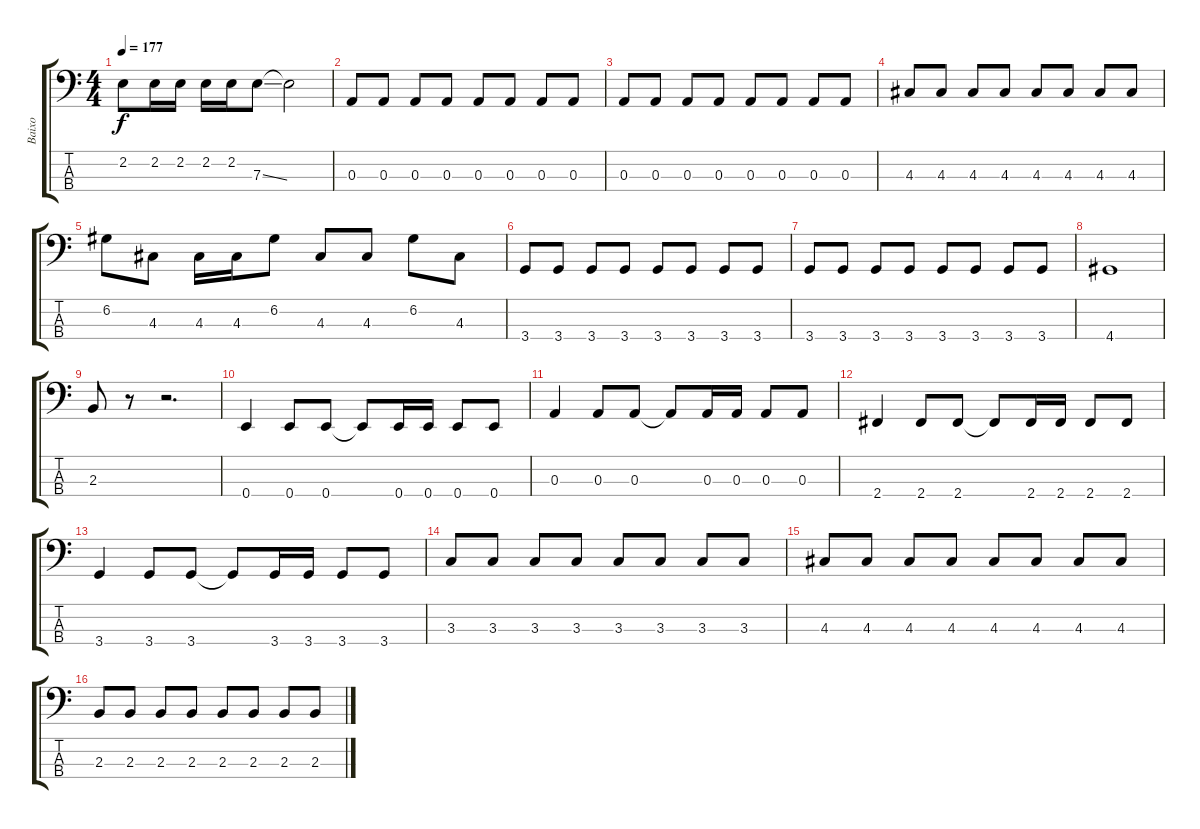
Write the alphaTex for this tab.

\track ("Baixo" "Baixo") {instrument electricbassfinger}
\staff {score tabs}
\tuning (G2 D2 A1 E1) {hide}
\ts (4 4)
\tempo 177
\clef f4
\ks c
2.2.8{dy f} 2.2.16 2.2.16 2.2.16 2.2.16 7.3{ss}.8 7.3{t}.2 |
0.3.8 0.3.8 0.3.8 0.3.8 0.3.8 0.3.8 0.3.8 0.3.8 |
0.3.8 0.3.8 0.3.8 0.3.8 0.3.8 0.3.8 0.3.8 0.3.8 |
4.3.8 4.3.8 4.3.8 4.3.8 4.3.8 4.3.8 4.3.8 4.3.8 |
6.2.8 4.3.8 4.3.16 4.3.16 6.2.8 4.3.8 4.3.8 6.2.8 4.3.8 |
3.4.8 3.4.8 3.4.8 3.4.8 3.4.8 3.4.8 3.4.8 3.4.8 |
3.4.8 3.4.8 3.4.8 3.4.8 3.4.8 3.4.8 3.4.8 3.4.8 |
4.4.1 |
2.3.8 r.8 r.2{d} |
0.4.4 0.4.8 0.4.8 0.4{t}.8 0.4.16 0.4.16 0.4.8 0.4.8 |
0.3.4 0.3.8 0.3.8 0.3{t}.8 0.3.16 0.3.16 0.3.8 0.3.8 |
2.4.4 2.4.8 2.4.8 2.4{t}.8 2.4.16 2.4.16 2.4.8 2.4.8 |
3.4.4 3.4.8 3.4.8 3.4{t}.8 3.4.16 3.4.16 3.4.8 3.4.8 |
3.3.8 3.3.8 3.3.8 3.3.8 3.3.8 3.3.8 3.3.8 3.3.8 |
4.3.8 4.3.8 4.3.8 4.3.8 4.3.8 4.3.8 4.3.8 4.3.8 |
2.3.8 2.3.8 2.3.8 2.3.8 2.3.8 2.3.8 2.3.8 2.3.8
